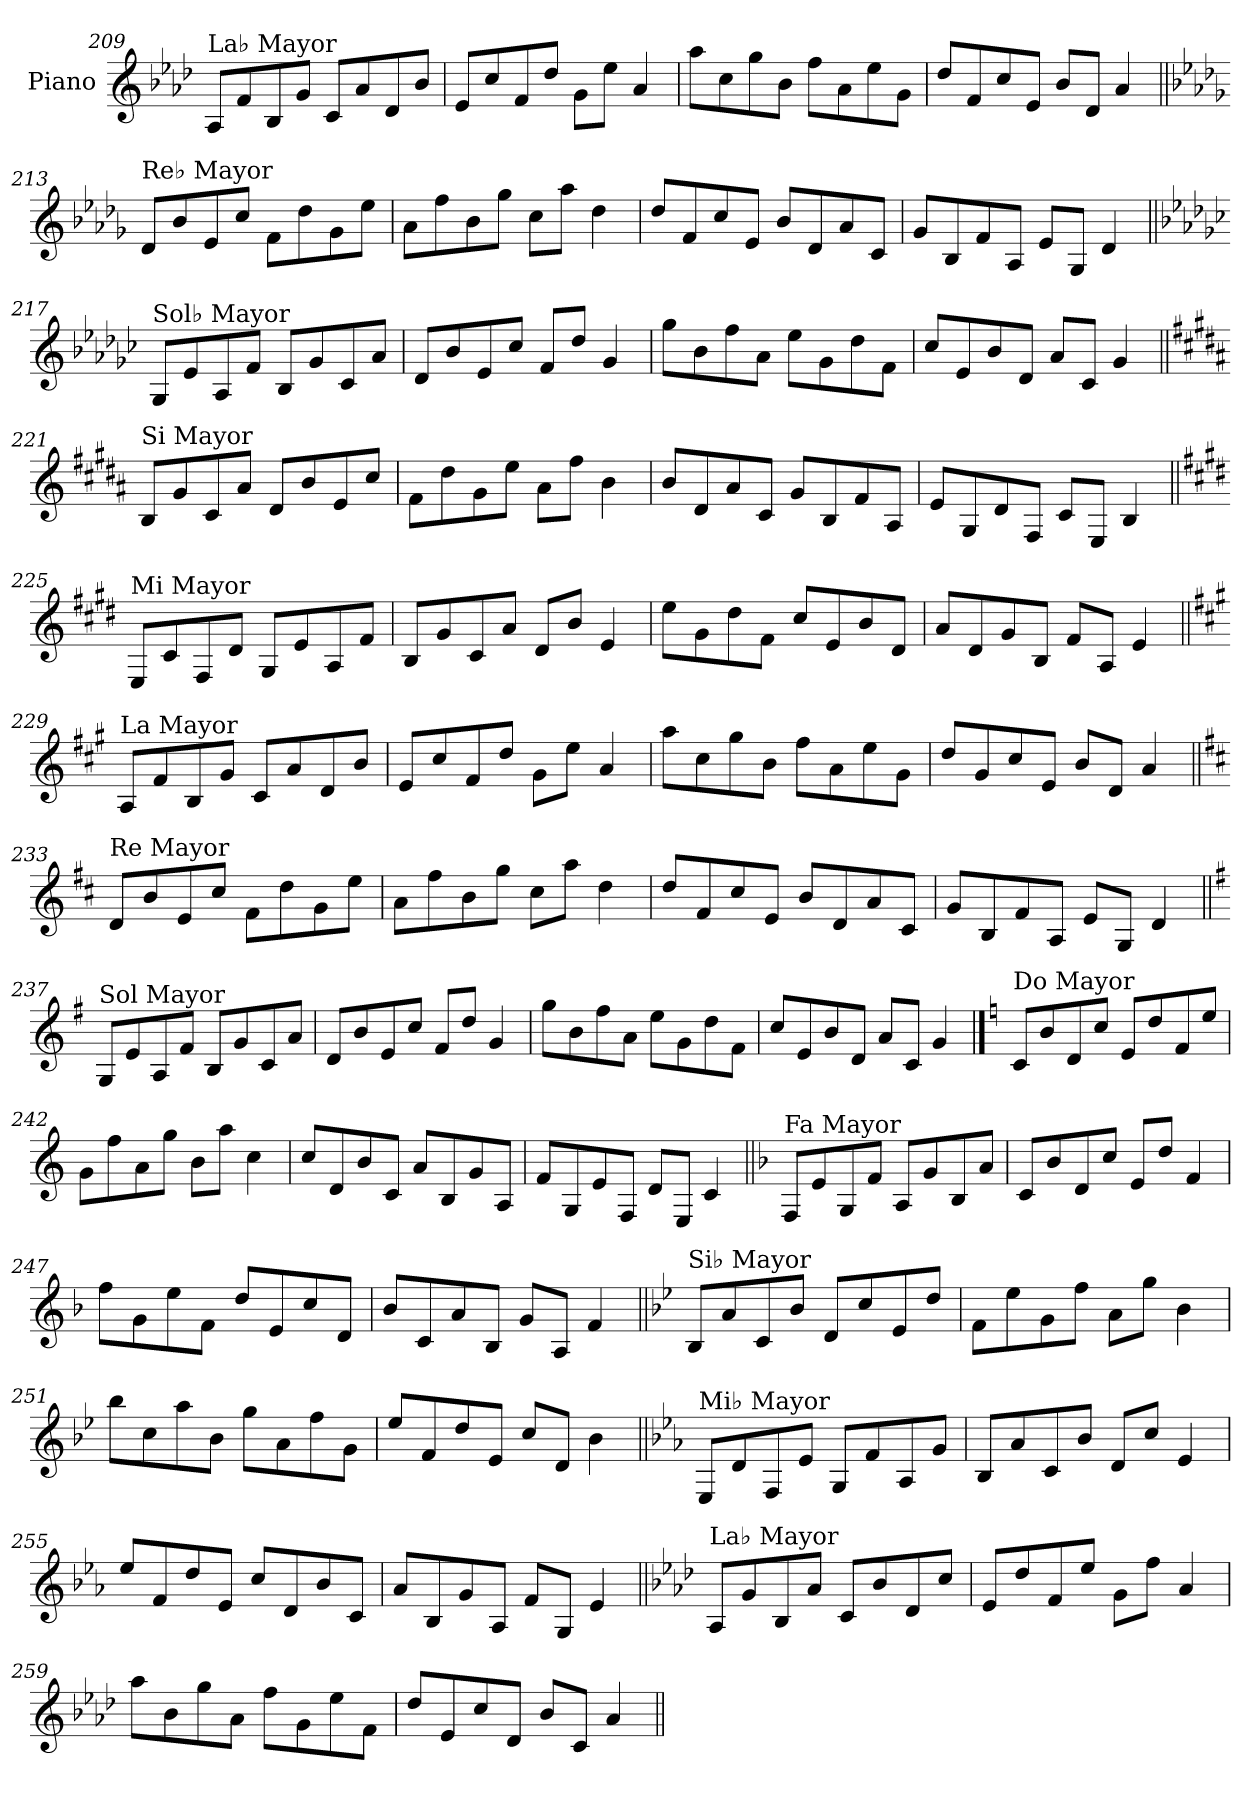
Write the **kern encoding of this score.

**kern
*part1
*staff1
*I"Piano
*I'Pno.
!!LO:LB:g=z
*clefG2
*k[b-e-a-d-]
=209
!LO:TX:a:t=La♭ Mayor
8A-/L
8f/
8B-/
8g/J
8c/L
8a-/
8d-/
8b-/J
=210
8e-/L
8cc/
8f/
8dd-/J
8g\L
8ee-\J
4a-/
=211
8aa-\L
8cc\
8gg\
8b-\J
8ff\L
8a-\
8ee-\
8g\J
=212
8dd-/L
8f/
8cc/
8e-/J
8b-/L
8d-/J
4a-/
!!LO:LB:g=z
=213||
*k[b-e-a-d-g-]
!LO:TX:a:t=Re♭ Mayor
8d-/L
8b-/
8e-/
8cc/J
8f\L
8dd-\
8g-\
8ee-\J
=214
8a-\L
8ff\
8b-\
8gg-\J
8cc\L
8aa-\J
4dd-\
=215
8dd-/L
8f/
8cc/
8e-/J
8b-/L
8d-/
8a-/
8c/J
=216
8g-/L
8B-/
8f/
8A-/J
8e-/L
8G-/J
4d-/
!!LO:PB:g=z
=217||
*k[b-e-a-d-g-c-]
!LO:TX:a:t=Sol♭ Mayor
8G-/L
8e-/
8A-/
8f/J
8B-/L
8g-/
8c-/
8a-/J
=218
8d-/L
8b-/
8e-/
8cc-/J
8f/L
8dd-/J
4g-/
=219
8gg-\L
8b-\
8ff\
8a-\J
8ee-\L
8g-\
8dd-\
8f\J
=220
8cc-/L
8e-/
8b-/
8d-/J
8a-/L
8c-/J
4g-/
!!LO:LB:g=z
=221||
*k[f#c#g#d#a#]
!LO:TX:a:t=Si Mayor
8B/L
8g#/
8c#/
8a#/J
8d#/L
8b/
8e/
8cc#/J
=222
8f#\L
8dd#\
8g#\
8ee\J
8a#\L
8ff#\J
4b\
=223
8b/L
8d#/
8a#/
8c#/J
8g#/L
8B/
8f#/
8A#/J
=224
8e/L
8G#/
8d#/
8F#/J
8c#/L
8E/J
4B/
!!LO:LB:g=z
=225||
*k[f#c#g#d#]
!LO:TX:a:t=Mi Mayor
8E/L
8c#/
8F#/
8d#/J
8G#/L
8e/
8A/
8f#/J
=226
8B/L
8g#/
8c#/
8a/J
8d#/L
8b/J
4e/
=227
8ee\L
8g#\
8dd#\
8f#\J
8cc#/L
8e/
8b/
8d#/J
=228
8a/L
8d#/
8g#/
8B/J
8f#/L
8A/J
4e/
!!LO:LB:g=z
=229||
*k[f#c#g#]
!LO:TX:a:t=La Mayor
8A/L
8f#/
8B/
8g#/J
8c#/L
8a/
8d/
8b/J
=230
8e/L
8cc#/
8f#/
8dd/J
8g#\L
8ee\J
4a/
=231
8aa\L
8cc#\
8gg#\
8b\J
8ff#\L
8a\
8ee\
8g#\J
=232
8dd/L
8g#/
8cc#/
8e/J
8b/L
8d/J
4a/
!!LO:LB:g=z
=233||
*k[f#c#]
!LO:TX:a:t=Re Mayor
8d/L
8b/
8e/
8cc#/J
8f#\L
8dd\
8g\
8ee\J
=234
8a\L
8ff#\
8b\
8gg\J
8cc#\L
8aa\J
4dd\
=235
8dd/L
8f#/
8cc#/
8e/J
8b/L
8d/
8a/
8c#/J
=236
8g/L
8B/
8f#/
8A/J
8e/L
8G/J
4d/
!!LO:LB:g=z
=237||
*k[f#]
!LO:TX:a:t=Sol Mayor
8G/L
8e/
8A/
8f#/J
8B/L
8g/
8c/
8a/J
=238
8d/L
8b/
8e/
8cc/J
8f#/L
8dd/J
4g/
=239
8gg\L
8b\
8ff#\
8a\J
8ee\L
8g\
8dd\
8f#\J
=240
8cc/L
8e/
8b/
8d/J
8a/L
8c/J
4g/
!!LO:PB:g=z
==241
*k[]
!LO:TX:a:t=Do Mayor
8c/L
8b/
8d/
8cc/J
8e/L
8dd/
8f/
8ee/J
=242
8g\L
8ff\
8a\
8gg\J
8b\L
8aa\J
4cc\
=243
8cc/L
8d/
8b/
8c/J
8a/L
8B/
8g/
8A/J
=244
8f/L
8G/
8e/
8F/J
8d/L
8E/J
4c/
!!LO:LB:g=z
=245||
*k[b-]
!LO:TX:a:t=Fa Mayor
8F/L
8e/
8G/
8f/J
8A/L
8g/
8B-/
8a/J
=246
8c/L
8b-/
8d/
8cc/J
8e/L
8dd/J
4f/
=247
8ff\L
8g\
8ee\
8f\J
8dd/L
8e/
8cc/
8d/J
=248
8b-/L
8c/
8a/
8B-/J
8g/L
8A/J
4f/
!!LO:LB:g=z
=249||
*k[b-e-]
!LO:TX:a:t=Si♭ Mayor
8B-/L
8a/
8c/
8b-/J
8d/L
8cc/
8e-/
8dd/J
=250
8f\L
8ee-\
8g\
8ff\J
8a\L
8gg\J
4b-\
=251
8bb-\L
8cc\
8aa\
8b-\J
8gg\L
8a\
8ff\
8g\J
=252
8ee-/L
8f/
8dd/
8e-/J
8cc/L
8d/J
4b-\
!!LO:LB:g=z
=253||
*k[b-e-a-]
!LO:TX:a:t=Mi♭ Mayor
8E-/L
8d/
8F/
8e-/J
8G/L
8f/
8A-/
8g/J
=254
8B-/L
8a-/
8c/
8b-/J
8d/L
8cc/J
4e-/
=255
8ee-/L
8f/
8dd/
8e-/J
8cc/L
8d/
8b-/
8c/J
=256
8a-/L
8B-/
8g/
8A-/J
8f/L
8G/J
4e-/
!!LO:LB:g=z
=257||
*k[b-e-a-d-]
!LO:TX:a:t=La♭ Mayor
8A-/L
8g/
8B-/
8a-/J
8c/L
8b-/
8d-/
8cc/J
=258
8e-/L
8dd-/
8f/
8ee-/J
8g\L
8ff\J
4a-/
=259
8aa-\L
8b-\
8gg\
8a-\J
8ff\L
8g\
8ee-\
8f\J
=260
8dd-/L
8e-/
8cc/
8d-/J
8b-/L
8c/J
4a-/
=||
*-
